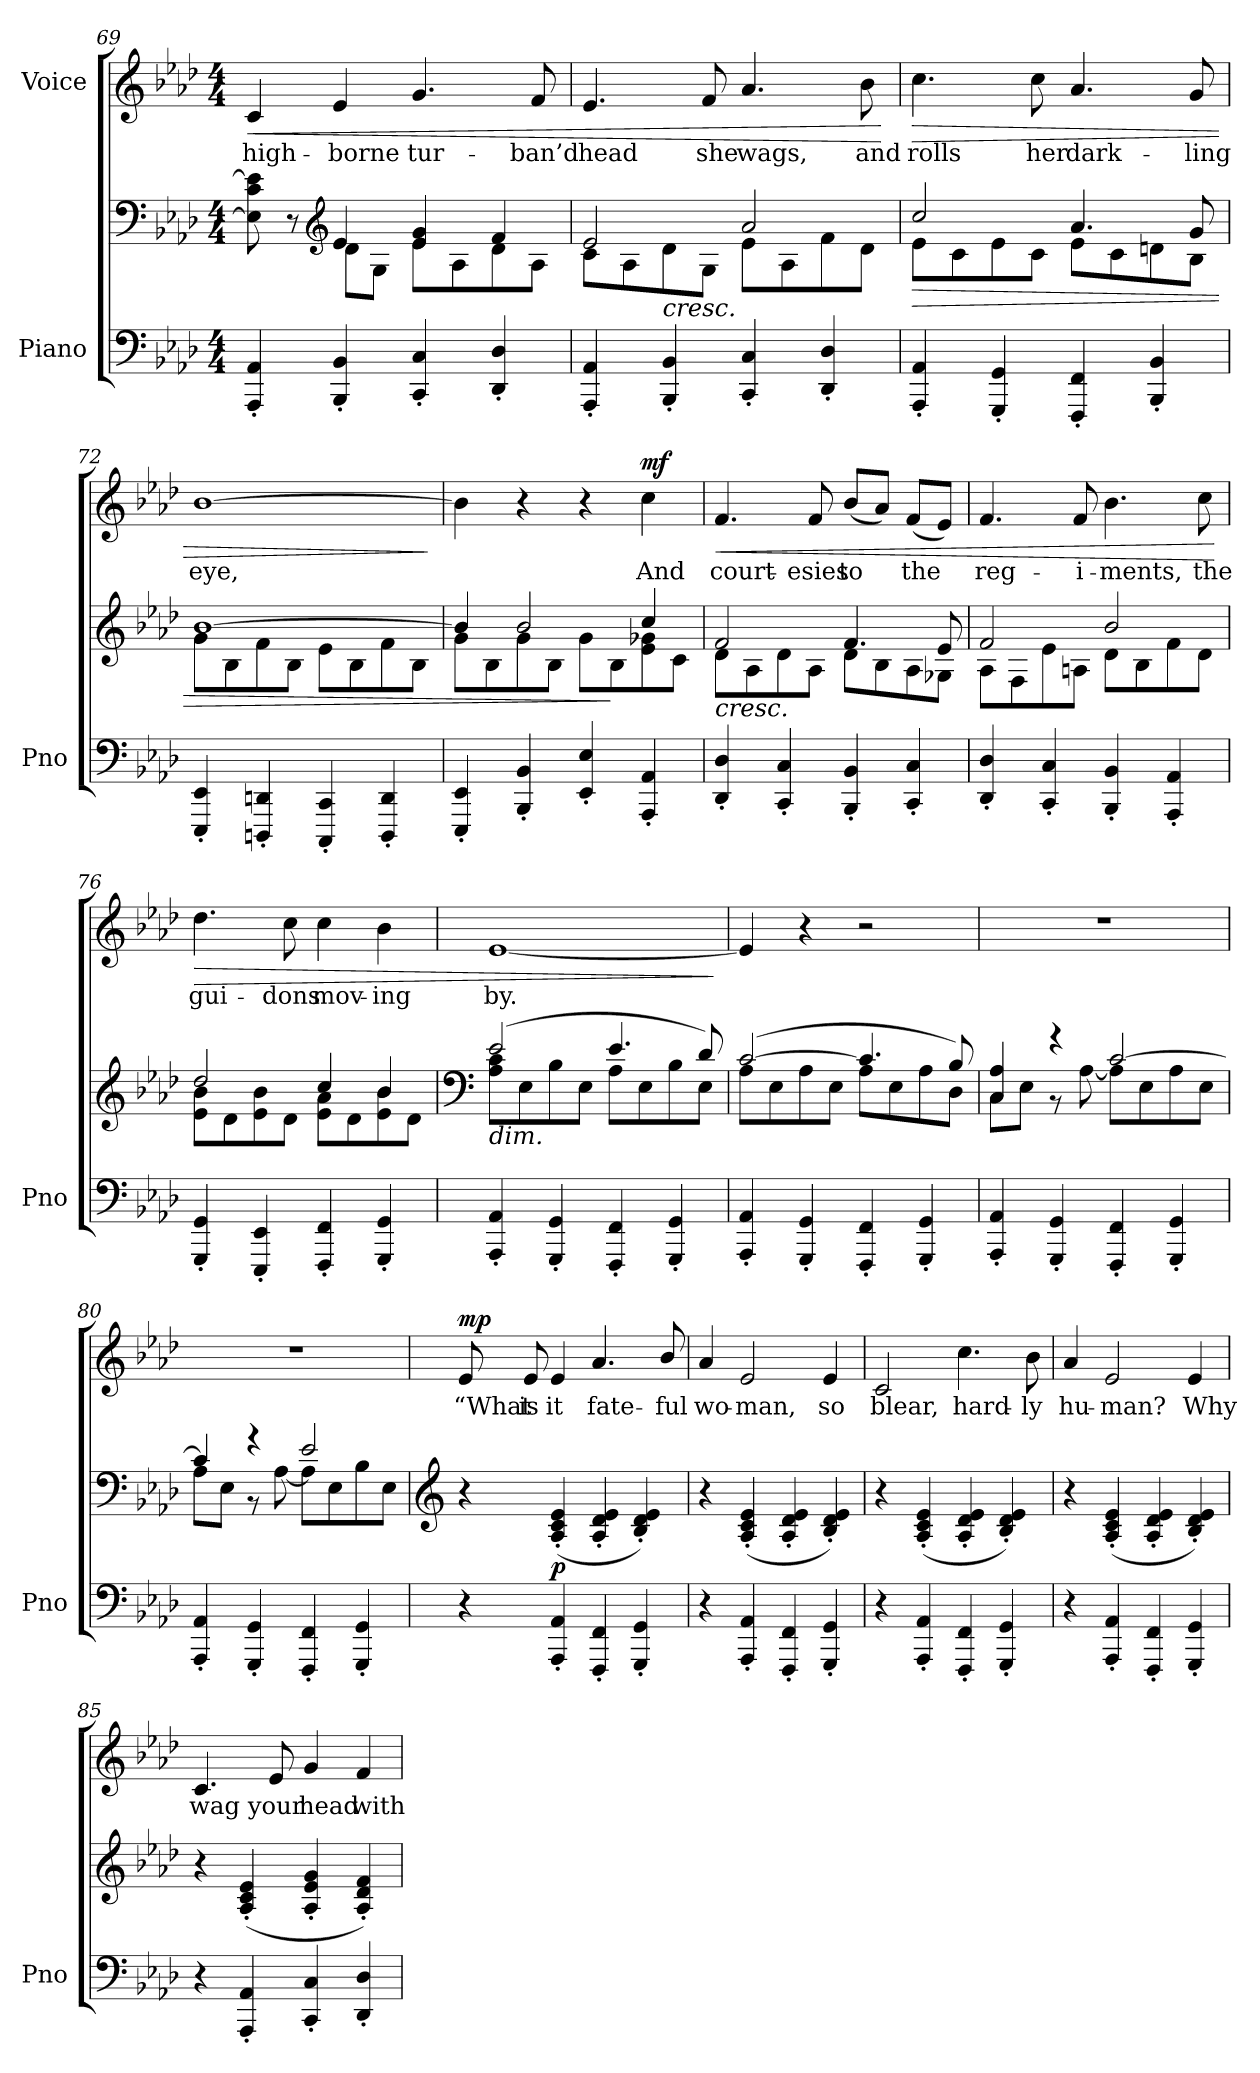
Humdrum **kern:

**kern	**kern	**dynam	**kern	**text	**dynam
*part2	*part2	*part2	*part1	*part1	*part1
*staff3	*staff2	*staff2/3	*staff1	*staff1	*staff1
*I"Piano	*	*	*I"Voice	*	*
*I'Pno	*	*	*	*	*
*clefF4	*clefF4	*	*clefG2	*	*
*k[b-e-a-d-]	*k[b-e-a-d-]	*	*k[b-e-a-d-]	*	*
*M4/4	*M4/4	*	*M4/4	*	*
=69	=69	=69	=69	=69	=69
*	*^	*	*	*	*
!	!	!	!	!	!LO:LY:b	!LO:HP:b
4AAA-/' 4AA-/'	8E-\] 8c\ 8e-\]	4ryy	.	4c/	high-	<
.	8r	.	.	.	.	.
*	*clefG2	*	*	*	*	*
!	!	!	!	!	!LO:LY:b	!
4BBB-/' 4BB-/'	4e-/	8d-\L	.	4e-/	-borne	.
.	.	8G\J	.	.	.	.
!	!	!	!	!	!LO:LY:b	!
4CC/' 4C/'	4e-/ 4g/	8e-\L	.	4.g/	tur-	.
.	.	8A-\	.	.	.	.
4DD-/' 4D-/'	4f/	8d-\	.	.	.	.
!	!	!	!	!	!LO:LY:b	!
.	.	8A-\J	.	8f/	-ban’d	.
=70	=70	=70	=70	=70	=70	=70
!	!	!	!	!	!LO:LY:b	!
4AAA-/' 4AA-/'	2e-/	8c\L	.	4.e-/	head	.
.	.	8A-\	.	.	.	.
!	!	!	!LO:HP:b	!	!	!
4BBB-/' 4BB-/'	.	8d-\	<	.	.	.
!	!	!	!	!	!LO:LY:b	!
.	.	8G\J	.	8f/	she	.
!	!	!	!	!	!LO:LY:b	!
4CC/' 4C/'	2a-/	8e-\L	.	4.a-/	wags,	.
.	.	8A-\	.	.	.	.
4DD-/' 4D-/'	.	8f\	.	.	.	.
!	!	!	!	!	!LO:LY:b	!
.	.	8d-\J	.	8b-\	and	.
*	*v	*v	*	*	*	*
.	.	.	.	.	[
!!LO:LB:g=z
=71	=71	=71	=71	=71	=71
!	!	!LO:HP:b	!	!LO:LY:b	!LO:HP:b
*	*^	*	*	*	*
4AAA-/' 4AA-/'	2cc/	8e-\L	>	4.cc\	rolls	>
.	.	8c\	.	.	.	.
4GGG/' 4GG/'	.	8e-\	.	.	.	.
!	!	!	!	!	!LO:LY:b	!
.	.	8c\J	.	8cc\	her	.
!	!	!	!	!	!LO:LY:b	!
4FFF/' 4FF/'	4.a-/	8e-\L	.	4.a-/	dark-	.
.	.	8c\	.	.	.	.
4BBB-/' 4BB-/'	.	8dn\	.	.	.	.
!	!	!	!	!	!LO:LY:b	!
.	8g/	8B-\J	.	8g/	-ling	.
*	*v	*v	*	*	*	*
.	.	[	.	.	.
=72	=72	=72	=72	=72	=72
*	*^	*	*	*	*
!	!	!	!	!	!LO:LY:b	!
4EEE-/' 4EE-/'	[1b-	8g\L	.	[1b-	eye,	.
.	.	8B-\	.	.	.	.
4DDDn/' 4DDn/'	.	8f\	.	.	.	.
.	.	8B-\J	.	.	.	.
4CCC/' 4CC/'	.	8e-\L	.	.	.	.
.	.	8B-\	.	.	.	.
4DDD/' 4DD/'	.	8f\	.	.	.	.
.	.	8B-\J	.	.	.	.
*	*v	*v	*	*	*	*
.	.	.	.	.	]
=73	=73	=73	=73	=73	=73
*	*^	*	*	*	*
4EEE-/' 4EE-/'	4b-/]	8g\L	.	4b-\]	.	.
.	.	8B-\	.	.	.	.
4BBB-/' 4BB-/'	2b-/	8g\	.	4r	.	.
.	.	8B-\J	.	.	.	.
4EE-/' 4E-/'	.	8g\L	.	4r	.	.
.	.	8B-\	]	.	.	.
!	!	!	!	!	!LO:LY:b	!LO:DY:a
4AAA-/' 4AA-/'	4cc/	8e-\ 8g-X\	.	4cc\	And	mf
.	.	8c\J	.	.	.	.
=74	=74	=74	=74	=74	=74	=74
!	!LO:TX:b:i:t=cresc.	!	!	!	!	!
!	!	!	!	!	!LO:LY:b	!LO:HP:b
4DD-/' 4D-/'	2f/	8d-\L	.	4.f/	court-	<
.	.	8A-\	.	.	.	.
4CC/' 4C/'	.	8d-\	.	.	.	.
!	!	!	!	!	!LO:LY:b	!
.	.	8A-\J	.	8f/	-esies	.
!	!	!	!	!	!LO:LY:b	!
4BBB-/' 4BB-/'	4.f/	8d-\L	.	(<8b-/L	to	.
.	.	8B-\	.	8a-/J)	.	.
!	!	!	!	!	!LO:LY:b	!
4CC/' 4C/'	.	8A-\	.	(<8f/L	the	.
.	8e-/	8G-X\J	.	8e-/J)	.	.
=75	=75	=75	=75	=75	=75	=75
!	!	!	!	!	!LO:LY:b	!
4DD-/' 4D-/'	2f/	8A-\L	.	4.f/	reg-	.
.	.	8F\	.	.	.	.
4CC/' 4C/'	.	8e-\	.	.	.	.
!	!	!	!	!	!LO:LY:b	!
.	.	8An\J	.	8f/	-i-	.
!	!	!	!	!	!LO:LY:b	!
4BBB-/' 4BB-/'	2b-/	8d-\L	.	4.b-\	-ments,	.
.	.	8B-\	.	.	.	.
4AAA-/' 4AA-/'	.	8f\	.	.	.	.
!	!	!	!	!	!LO:LY:b	!
.	.	8d-\J	.	8cc\	the	.
*	*v	*v	*	*	*	*
.	.	.	.	.	[
!!LO:PB:g=z
=76	=76	=76	=76	=76	=76
*	*^	*	*	*	*
!	!	!	!	!	!LO:LY:b	!LO:HP:b
4GGG/' 4GG/'	2dd-/	8e-\ 8b-\L	.	4.dd-\	gui-	>
.	.	8d-\	.	.	.	.
4EEE-/' 4EE-/'	.	8e-\ 8b-\	.	.	.	.
!	!	!	!	!	!LO:LY:b	!
.	.	8d-\J	.	8cc\	-dons	.
!	!	!	!	!	!LO:LY:b	!
4FFF/' 4FF/'	4cc/	8e-\ 8a-\L	.	4cc\	mov-	.
.	.	8d-\	.	.	.	.
!	!	!	!	!	!LO:LY:b	!
4GGG/' 4GG/'	4b-/	8e-\ 8b-\	.	4b-\	-ing	.
.	.	8d-\J	.	.	.	.
=77	=77	=77	=77	=77	=77	=77
*	*clefF4	*	*	*	*	*
!	!LO:TX:b:i:t=dim.	!	!	!	!	!
!	!	!	!	!	!LO:LY:b	!
4AAA-/' 4AA-/'	(>2e-/	8A-\ 8c\L	.	[1e-	by.	.
.	.	8E-\	.	.	.	.
4GGG/' 4GG/'	.	8B-\	.	.	.	.
.	.	8E-\J	.	.	.	.
4FFF/' 4FF/'	4.e-/	8A-\L	.	.	.	.
.	.	8E-\	.	.	.	.
4GGG/' 4GG/'	.	8B-\	.	.	.	.
.	8d-/)	8E-\J	.	.	.	.
*	*v	*v	*	*	*	*
.	.	.	.	.	]
=78	=78	=78	=78	=78	=78
*	*^	*	*	*	*
4AAA-/' 4AA-/'	(>[2c/	8A-\L	.	4e-/]	.	.
.	.	8E-\	.	.	.	.
4GGG/' 4GG/'	.	8A-\	.	4r	.	.
.	.	8E-\J	.	.	.	.
4FFF/' 4FF/'	4.c/]	8A-\L	.	2r	.	.
.	.	8E-\	.	.	.	.
4GGG/' 4GG/'	.	8A-\	.	.	.	.
.	8B-/)	8D-\J	.	.	.	.
=79	=79	=79	=79	=79	=79	=79
*	*	*	*	*MM176	*	*
4AAA-/' 4AA-/'	4C/ 4A-/	8C\L	.	1r	.	.
.	.	8E-\J	.	.	.	.
4GGG/' 4GG/'	4r	8r	.	.	.	.
.	.	[8A-\	.	.	.	.
4FFF/' 4FF/'	[2c/	8A-\L]	.	.	.	.
.	.	8E-\	.	.	.	.
4GGG/' 4GG/'	.	8A-\	.	.	.	.
.	.	8E-\J	.	.	.	.
=80	=80	=80	=80	=80	=80	=80
*	*	*	*	*MM170	*	*
*	*	*	*	*^	*	*
4AAA-/' 4AA-/'	4c/]	8A-\L	.	1r	2.ryy	.	.
.	.	8E-\J	.	.	.	.	.
4GGG/' 4GG/'	4r	8r	.	.	.	.	.
.	.	[8A-\	.	.	.	.	.
4FFF/' 4FF/'	2e-/	8A-\L]	.	.	.	.	.
.	.	8E-\	.	.	.	.	.
*	*	*	*	*MM150	*	*	*
4GGG/' 4GG/'	.	8B-\	.	.	4ryy	.	.
.	.	8E-\J	.	.	.	.	.
*	*v	*v	*	*	*	*	*
*	*	*	*v	*v	*	*
=81	=81	=81	=81	=81	=81
*	*clefG2	*	*	*	*
*	*	*	*MM150	*	*
*	*^	*	*^	*	*
!	!	!	!	!LO:TX:a:i:t=un poco meno mosso	!	!	!
!	!	!	!	!	!	!LO:LY:b	!LO:DY:a
*	*v	*v	*	*	*	*	*
*	*	*	*v	*v	*	*
4r	4r	.	8e-/	“What	mp
!	!	!	!	!LO:LY:b	!
.	.	.	8e-/	is	.
!	!	!LO:DY:b	!	!LO:LY:b	!
4AAA-/' 4AA-/'	(<4A-/' 4c/' 4e-/'	p	4e-/	it	.
!	!	!	!	!LO:LY:b	!
4FFF/' 4FF/'	4A-/' 4d-/' 4e-/'	.	4.a-/	fate-	.
4GGG/' 4GG/'	4B-/' 4d-/' 4e-/')	.	.	.	.
!	!	!	!	!LO:LY:b	!
.	.	.	8b-/	-ful	.
!!LO:LB:g=z
=82	=82	=82	=82	=82	=82
!	!	!	!	!LO:LY:b	!
4r	4r	.	4a-/	wo-	.
!	!	!	!	!LO:LY:b	!
4AAA-/' 4AA-/'	(<4A-/' 4c/' 4e-/'	.	2e-/	-man,	.
4FFF/' 4FF/'	4A-/' 4d-/' 4e-/'	.	.	.	.
!	!	!	!	!LO:LY:b	!
4GGG/' 4GG/'	4B-/' 4d-/' 4e-/')	.	4e-/	so	.
=83	=83	=83	=83	=83	=83
!	!	!	!	!LO:LY:b	!
4r	4r	.	2c/	blear,	.
4AAA-/' 4AA-/'	(<4A-/' 4c/' 4e-/'	.	.	.	.
!	!	!	!	!LO:LY:b	!
4FFF/' 4FF/'	4A-/' 4d-/' 4e-/'	.	4.cc\	hard-	.
4GGG/' 4GG/'	4B-/' 4d-/' 4e-/')	.	.	.	.
!	!	!	!	!LO:LY:b	!
.	.	.	8b-\	-ly	.
=84	=84	=84	=84	=84	=84
!	!	!	!	!LO:LY:b	!
4r	4r	.	4a-/	hu-	.
!	!	!	!	!LO:LY:b	!
4AAA-/' 4AA-/'	(<4A-/' 4c/' 4e-/'	.	2e-/	-man?	.
4FFF/' 4FF/'	4A-/' 4d-/' 4e-/'	.	.	.	.
!	!	!	!	!LO:LY:b	!
4GGG/' 4GG/'	4B-/' 4d-/' 4e-/')	.	4e-/	Why	.
=85	=85	=85	=85	=85	=85
!	!	!	!	!LO:LY:b	!
4r	4r	.	4.c/	wag	.
4AAA-/' 4AA-/'	(<4A-/' 4c/' 4e-/'	.	.	.	.
!	!	!	!	!LO:LY:b	!
.	.	.	8e-/	your	.
!	!	!	!	!LO:LY:b	!
4CC/' 4C/'	4A-/' 4e-/' 4g/'	.	4g/	head	.
!	!	!	!	!LO:LY:b	!
4DD-/' 4D-/'	4A-/' 4d-/' 4f/')	.	4f/	with	.
=	=	=	=	=	=
*-	*-	*-	*-	*-	*-
